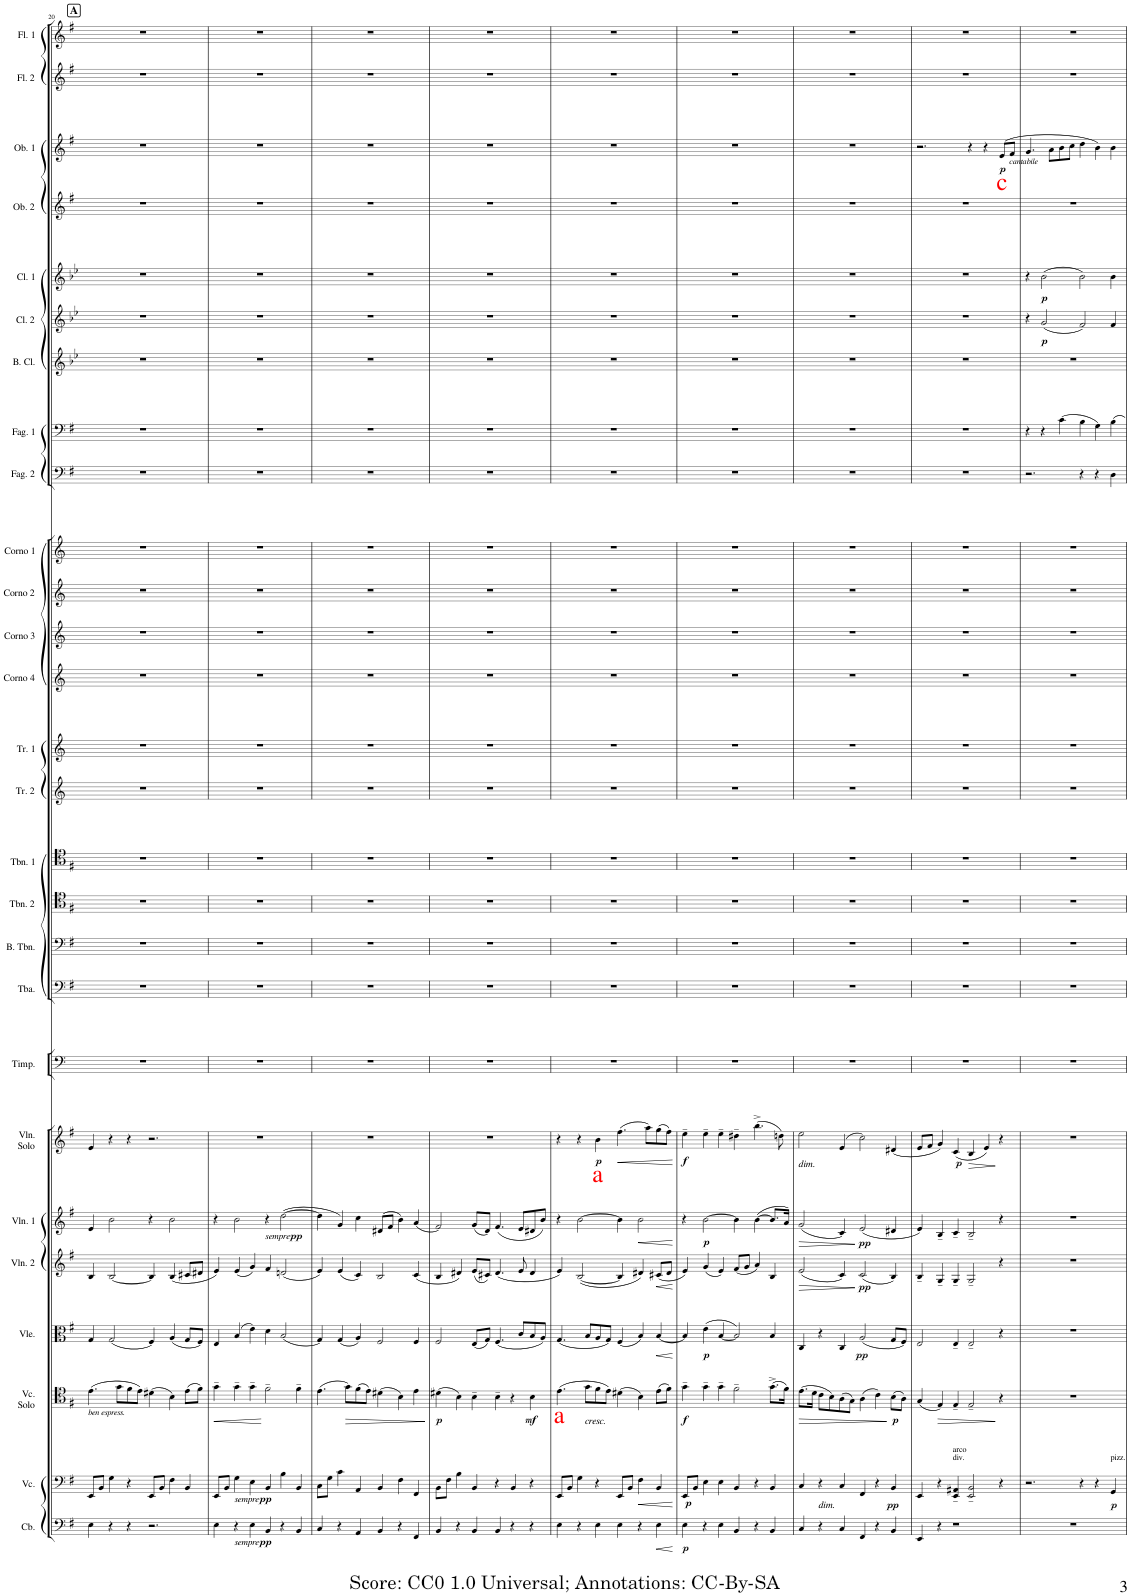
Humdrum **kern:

**kern	**dynam	**kern	**dynam	**kern	**text	**dynam	**kern	**dynam	**kern	**dynam	**kern	**dynam	**kern	**text	**dynam	**kern	**kern	**kern	**kern	**kern	**kern	**kern	**kern	**kern	**kern	**kern	**kern	**kern	**kern	**kern	**dynam	**kern	**dynam	**kern	**kern	**text	**dynam	**kern	**kern
*part27	*part27	*part26	*part26	*part25	*part25	*part25	*part24	*part24	*part23	*part23	*part22	*part22	*part21	*part21	*part21	*part20	*part19	*part18	*part17	*part16	*part15	*part14	*part13	*part12	*part11	*part10	*part9	*part8	*part7	*part6	*part6	*part5	*part5	*part4	*part3	*part3	*part3	*part2	*part1
*staff27	*staff27	*staff26	*staff26	*staff25	*staff25	*staff25	*staff24	*staff24	*staff23	*staff23	*staff22	*staff22	*staff21	*staff21	*staff21	*staff20	*staff19	*staff18	*staff17	*staff16	*staff15	*staff14	*staff13	*staff12	*staff11	*staff10	*staff9	*staff8	*staff7	*staff6	*staff6	*staff5	*staff5	*staff4	*staff3	*staff3	*staff3	*staff2	*staff1
*I"Contrabassi	*	*I"Violoncelli	*	*I"Violoncello Solo	*	*	*I"Viole	*	*I"Violini 2	*	*I"Violini 1	*	*I"Violino Solo	*	*	*I"Timpani	*I"Tuba	*I"Bass Trombone	*I"Trombone Tenore 2	*I"Trombone Tenore 1	*I"Tromba in F 2	*I"Tromba in F 1	*I"Corno in F 4	*I"Corno in F 3	*I"Corno in F 2	*I"Corno in F 1	*I"Fagotto 2	*I"Fagotto 1	*I"Bass Clarinetto in A	*I"Clarinetto in A 2	*	*I"Clarinetto in A 1	*	*I"Oboe 2	*I"Oboe 1	*	*	*I"Flauto 2	*I"Flauto 1
*I'Cb.	*	*I'Vc.	*	*I'Vc. Solo	*	*	*I'Vle.	*	*I'Vln. 2	*	*I'Vln. 1	*	*I'Vln. Solo	*	*	*I'Timp.	*I'Tba.	*I'B. Tbn.	*I'Tbn. 2	*I'Tbn. 1	*I'Tr. 2	*I'Tr. 1	*I'Corno 4	*I'Corno 3	*I'Corno 2	*I'Corno 1	*I'Fag. 2	*I'Fag. 1	*I'B. Cl.	*I'Cl. 2	*	*I'Cl. 1	*	*I'Ob. 2	*I'Ob. 1	*	*	*I'Fl. 2	*I'Fl. 1
!!LO:PB:g=z
*clefF4	*	*clefF4	*	*clefC4	*	*	*clefC3	*	*clefG2	*	*clefG2	*	*clefG2	*	*	*clefF4	*clefF4	*clefF4	*clefC4	*clefC4	*clefG2	*clefG2	*clefG2	*clefG2	*clefG2	*clefG2	*clefF4	*clefF4	*clefG2	*clefG2	*	*clefG2	*	*clefG2	*clefG2	*	*	*clefG2	*clefG2
*Trd7c12	*	*	*	*	*	*	*	*	*	*	*	*	*	*	*	*	*	*	*	*	*Trd-3c-5	*Trd-3c-5	*Trd4c7	*Trd4c7	*Trd4c7	*Trd4c7	*	*	*Trd9c15	*Trd2c3	*	*Trd2c3	*	*	*	*	*	*	*
*k[f#]	*	*k[f#]	*	*k[f#]	*	*	*k[f#]	*	*k[f#]	*	*k[f#]	*	*k[f#]	*	*	*k[]	*k[f#]	*k[f#]	*k[f#]	*k[f#]	*k[]	*k[]	*k[]	*k[]	*k[]	*k[]	*k[f#]	*k[f#]	*k[b-e-]	*k[b-e-]	*	*k[b-e-]	*	*k[f#]	*k[f#]	*	*	*k[f#]	*k[f#]
*M6/4	*	*M6/4	*	*M6/4	*	*	*M6/4	*	*M6/4	*	*M6/4	*	*M6/4	*	*	*M6/4	*M6/4	*M6/4	*M6/4	*M6/4	*M6/4	*M6/4	*M6/4	*M6/4	*M6/4	*M6/4	*M6/4	*M6/4	*M6/4	*M6/4	*	*M6/4	*	*M6/4	*M6/4	*	*	*M6/4	*M6/4
=20	=20	=20	=20	=20	=20	=20	=20	=20	=20	=20	=20	=20	=20	=20	=20	=20	=20	=20	=20	=20	=20	=20	=20	=20	=20	=20	=20	=20	=20	=20	=20	=20	=20	=20	=20	=20	=20	=20	=20
!	!	!	!	!LO:TX:b:i:t=ben espress.	!	!	!	!	!	!	!	!	!	!	!	!	!	!	!	!	!	!	!	!	!	!	!	!	!	!	!	!	!	!	!	!	!	!	!
4E\	.	8EE/L	.	(4.e\	.	.	4G/	.	4B/	.	4e/	.	4e/	.	.	1.r	1.r	1.r	1.r	1.r	1.r	1.r	1.r	1.r	1.r	1.r	1.r	1.r	1.r	1.r	.	1.r	.	1.r	1.r	.	.	1.r	1.r
.	.	8BB/J	.	.	.	.	.	.	.	.	.	.	.	.	.	.	.	.	.	.	.	.	.	.	.	.	.	.	.	.	.	.	.	.	.	.	.	.	.
4r	.	4G\	.	.	.	.	(2G/	.	[2B/	.	2b\	.	4r	.	.	.	.	.	.	.	.	.	.	.	.	.	.	.	.	.	.	.	.	.	.	.	.	.	.
.	.	.	.	8g\L	.	.	.	.	.	.	.	.	.	.	.	.	.	.	.	.	.	.	.	.	.	.	.	.	.	.	.	.	.	.	.	.	.	.	.
4r	.	4r	.	8f#\	.	.	.	.	.	.	.	.	4r	.	.	.	.	.	.	.	.	.	.	.	.	.	.	.	.	.	.	.	.	.	.	.	.	.	.
.	.	.	.	8e\J)	.	.	.	.	.	.	.	.	.	.	.	.	.	.	.	.	.	.	.	.	.	.	.	.	.	.	.	.	.	.	.	.	.	.	.
2.r	.	8EE/L	.	(4d#X\	.	.	4F#/)	.	4B/]	.	4r	.	2.r	.	.	.	.	.	.	.	.	.	.	.	.	.	.	.	.	.	.	.	.	.	.	.	.	.	.
.	.	8BB/J	.	.	.	.	.	.	.	.	.	.	.	.	.	.	.	.	.	.	.	.	.	.	.	.	.	.	.	.	.	.	.	.	.	.	.	.	.
.	.	4F#\	.	4B\)	.	.	(4A/	.	(4B/	.	2b\	.	.	.	.	.	.	.	.	.	.	.	.	.	.	.	.	.	.	.	.	.	.	.	.	.	.	.	.
.	.	4BB/	.	(8e\L	.	.	8G/L	.	8c#X/L	.	.	.	.	.	.	.	.	.	.	.	.	.	.	.	.	.	.	.	.	.	.	.	.	.	.	.	.	.	.
.	.	.	.	8f#\J)	.	.	8F#/J)	.	8d#X/J	.	.	.	.	.	.	.	.	.	.	.	.	.	.	.	.	.	.	.	.	.	.	.	.	.	.	.	.	.	.
=21	=21	=21	=21	=21	=21	=21	=21	=21	=21	=21	=21	=21	=21	=21	=21	=21	=21	=21	=21	=21	=21	=21	=21	=21	=21	=21	=21	=21	=21	=21	=21	=21	=21	=21	=21	=21	=21	=21	=21
!	!	!	!	!	!	!LO:HP:b	!	!	!	!	!	!	!	!	!	!	!	!	!	!	!	!	!	!	!	!	!	!	!	!	!	!	!	!	!	!	!	!	!
4E\	.	8EE/L	.	4g~\	.	<	4E/	.	4e/)	.	4r	.	1.r	.	.	1.r	1.r	1.r	1.r	1.r	1.r	1.r	1.r	1.r	1.r	1.r	1.r	1.r	1.r	1.r	.	1.r	.	1.r	1.r	.	.	1.r	1.r
.	.	8BB/J	.	.	.	.	.	.	.	.	.	.	.	.	.	.	.	.	.	.	.	.	.	.	.	.	.	.	.	.	.	.	.	.	.	.	.	.	.
4r	.	4G\	.	4g~\	.	.	(4B/	.	(4e/	.	2b\	.	.	.	.	.	.	.	.	.	.	.	.	.	.	.	.	.	.	.	.	.	.	.	.	.	.	.	.
!	!LO:DY:b	!	!	!	!	!	!	!	!	!	!	!	!	!	!	!	!	!	!	!	!	!	!	!	!	!	!	!	!	!	!	!	!	!	!	!	!	!	!
!	!LO:DY:n=1:b	!	!LO:DY:b	!	!	!	!	!	!	!	!	!	!	!	!	!	!	!	!	!	!	!	!	!	!	!	!	!	!	!	!	!	!	!	!	!	!	!	!
!	!	!	!LO:DY:n=1:b	!	!	!	!	!	!	!	!	!	!	!	!	!	!	!	!	!	!	!	!	!	!	!	!	!	!	!	!	!	!	!	!	!	!	!	!
4E\	other-dynamics pp	4E\	other-dynamics pp	4g~\	.	.	4e\)	.	4g/)	.	.	.	.	.	.	.	.	.	.	.	.	.	.	.	.	.	.	.	.	.	.	.	.	.	.	.	.	.	.
4BB/	.	4BB/	.	2f#~\	.	[	4d\	.	4f#/	.	4r	.	.	.	.	.	.	.	.	.	.	.	.	.	.	.	.	.	.	.	.	.	.	.	.	.	.	.	.
!	!	!	!	!	!	!	!	!	!	!	!	!LO:DY:b	!	!	!	!	!	!	!	!	!	!	!	!	!	!	!	!	!	!	!	!	!	!	!	!	!	!	!
!	!	!	!	!	!	!	!	!	!	!	!	!LO:DY:n=1:b	!	!	!	!	!	!	!	!	!	!	!	!	!	!	!	!	!	!	!	!	!	!	!	!	!	!	!
4r	.	4B\	.	.	.	.	(2B/	.	(2dn/	.	([2dd\	other-dynamics pp	.	.	.	.	.	.	.	.	.	.	.	.	.	.	.	.	.	.	.	.	.	.	.	.	.	.	.
4BB/	.	4BB/	.	4f#~\	.	.	.	.	.	.	.	.	.	.	.	.	.	.	.	.	.	.	.	.	.	.	.	.	.	.	.	.	.	.	.	.	.	.	.
=22	=22	=22	=22	=22	=22	=22	=22	=22	=22	=22	=22	=22	=22	=22	=22	=22	=22	=22	=22	=22	=22	=22	=22	=22	=22	=22	=22	=22	=22	=22	=22	=22	=22	=22	=22	=22	=22	=22	=22
4C/	.	8C\L	.	(4.e\	.	.	4G/)	.	4e/)	.	4dd\]	.	1.r	.	.	1.r	1.r	1.r	1.r	1.r	1.r	1.r	1.r	1.r	1.r	1.r	1.r	1.r	1.r	1.r	.	1.r	.	1.r	1.r	.	.	1.r	1.r
.	.	8G\J	.	.	.	.	.	.	.	.	.	.	.	.	.	.	.	.	.	.	.	.	.	.	.	.	.	.	.	.	.	.	.	.	.	.	.	.	.
4r	.	4c\	.	.	.	.	(4G/	.	(4e/	.	4g/)	.	.	.	.	.	.	.	.	.	.	.	.	.	.	.	.	.	.	.	.	.	.	.	.	.	.	.	.
!	!	!	!	!	!	!LO:HP:b	!	!	!	!	!	!	!	!	!	!	!	!	!	!	!	!	!	!	!	!	!	!	!	!	!	!	!	!	!	!	!	!	!
.	.	.	.	8g\L)	.	>	.	.	.	.	.	.	.	.	.	.	.	.	.	.	.	.	.	.	.	.	.	.	.	.	.	.	.	.	.	.	.	.	.
4AA/	.	4AA/	.	(8f#\	.	.	4A/)	.	4c/)	.	4cc\	.	.	.	.	.	.	.	.	.	.	.	.	.	.	.	.	.	.	.	.	.	.	.	.	.	.	.	.
.	.	.	.	8e\J)	.	.	.	.	.	.	.	.	.	.	.	.	.	.	.	.	.	.	.	.	.	.	.	.	.	.	.	.	.	.	.	.	.	.	.
4BB/	.	4BB/	.	(4d#X\	.	.	2F#/	.	2B/	.	(8d#X/L	.	.	.	.	.	.	.	.	.	.	.	.	.	.	.	.	.	.	.	.	.	.	.	.	.	.	.	.
.	.	.	.	.	.	.	.	.	.	.	8f#/J	.	.	.	.	.	.	.	.	.	.	.	.	.	.	.	.	.	.	.	.	.	.	.	.	.	.	.	.
4r	.	4F#\	.	4B\)	.	.	.	.	.	.	4b\)	.	.	.	.	.	.	.	.	.	.	.	.	.	.	.	.	.	.	.	.	.	.	.	.	.	.	.	.
4FF#/	.	4FF#/	.	4e\	.	.	4F#/	.	(4c/	.	(4a/	.	.	.	.	.	.	.	.	.	.	.	.	.	.	.	.	.	.	.	.	.	.	.	.	.	.	.	.
.	.	.	.	.	.	]	.	.	.	.	.	.	.	.	.	.	.	.	.	.	.	.	.	.	.	.	.	.	.	.	.	.	.	.	.	.	.	.	.
=23	=23	=23	=23	=23	=23	=23	=23	=23	=23	=23	=23	=23	=23	=23	=23	=23	=23	=23	=23	=23	=23	=23	=23	=23	=23	=23	=23	=23	=23	=23	=23	=23	=23	=23	=23	=23	=23	=23	=23
!	!	!	!	!	!	!LO:DY:b	!	!	!	!	!	!	!	!	!	!	!	!	!	!	!	!	!	!	!	!	!	!	!	!	!	!	!	!	!	!	!	!	!
4BB/	.	8BB\L	.	(4d#X\	.	p	2F#/	.	4B/	.	2f#/)	.	1.r	.	.	1.r	1.r	1.r	1.r	1.r	1.r	1.r	1.r	1.r	1.r	1.r	1.r	1.r	1.r	1.r	.	1.r	.	1.r	1.r	.	.	1.r	1.r
.	.	8F#\J	.	.	.	.	.	.	.	.	.	.	.	.	.	.	.	.	.	.	.	.	.	.	.	.	.	.	.	.	.	.	.	.	.	.	.	.	.
4r	.	4B\	.	4B\)	.	.	.	.	4d#X/)	.	.	.	.	.	.	.	.	.	.	.	.	.	.	.	.	.	.	.	.	.	.	.	.	.	.	.	.	.	.
4BB/	.	4BB/	.	4B~\	.	.	(8E/L	.	(8e/L	.	(8g/L	.	.	.	.	.	.	.	.	.	.	.	.	.	.	.	.	.	.	.	.	.	.	.	.	.	.	.	.
.	.	.	.	.	.	.	8G/J)	.	8c#X/J)	.	8d/J)	.	.	.	.	.	.	.	.	.	.	.	.	.	.	.	.	.	.	.	.	.	.	.	.	.	.	.	.
4BB/	.	4r	.	4B~\	.	.	(4.F#/	.	(4.d#/	.	(4.f#/	.	.	.	.	.	.	.	.	.	.	.	.	.	.	.	.	.	.	.	.	.	.	.	.	.	.	.	.
4r	.	4BB/	.	4r	.	.	.	.	.	.	.	.	.	.	.	.	.	.	.	.	.	.	.	.	.	.	.	.	.	.	.	.	.	.	.	.	.	.	.
.	.	.	.	.	.	.	8c/L	.	8e/	.	8e/L	.	.	.	.	.	.	.	.	.	.	.	.	.	.	.	.	.	.	.	.	.	.	.	.	.	.	.	.
!	!	!	!	!	!	!LO:DY:b	!	!	!	!	!	!	!	!	!	!	!	!	!	!	!	!	!	!	!	!	!	!	!	!	!	!	!	!	!	!	!	!	!
4r	.	4r	.	4B\	.	mf	8B/	.	4d#/	.	8d#X/	.	.	.	.	.	.	.	.	.	.	.	.	.	.	.	.	.	.	.	.	.	.	.	.	.	.	.	.
.	.	.	.	.	.	.	8A/J)	.	.	.	8b/J)	.	.	.	.	.	.	.	.	.	.	.	.	.	.	.	.	.	.	.	.	.	.	.	.	.	.	.	.
=24	=24	=24	=24	=24	=24	=24	=24	=24	=24	=24	=24	=24	=24	=24	=24	=24	=24	=24	=24	=24	=24	=24	=24	=24	=24	=24	=24	=24	=24	=24	=24	=24	=24	=24	=24	=24	=24	=24	=24
!	!	!	!	!	!LO:LY:b:color=#FF0000	!	!	!	!	!	!	!	!	!	!	!	!	!	!	!	!	!	!	!	!	!	!	!	!	!	!	!	!	!	!	!	!	!	!
4E\	.	8EE/L	.	(4.e\	a	.	(4.G/	.	4e/)	.	4r	.	4r	.	.	1.r	1.r	1.r	1.r	1.r	1.r	1.r	1.r	1.r	1.r	1.r	1.r	1.r	1.r	1.r	.	1.r	.	1.r	1.r	.	.	1.r	1.r
.	.	8BB/J	.	.	.	.	.	.	.	.	.	.	.	.	.	.	.	.	.	.	.	.	.	.	.	.	.	.	.	.	.	.	.	.	.	.	.	.	.
4r	.	4G\	.	.	.	.	.	.	([2B/	.	[2b\	.	4r	.	.	.	.	.	.	.	.	.	.	.	.	.	.	.	.	.	.	.	.	.	.	.	.	.	.
!	!	!	!	!LO:TX:b:i:t=cresc.	!	!	!	!	!	!	!	!	!	!	!	!	!	!	!	!	!	!	!	!	!	!	!	!	!	!	!	!	!	!	!	!	!	!	!
.	.	.	.	8g\L	.	.	8B/L	.	.	.	.	.	.	.	.	.	.	.	.	.	.	.	.	.	.	.	.	.	.	.	.	.	.	.	.	.	.	.	.
!	!	!	!	!	!	!	!	!	!	!	!	!	!	!LO:LY:b:color=#FF0000	!LO:DY:b	!	!	!	!	!	!	!	!	!	!	!	!	!	!	!	!	!	!	!	!	!	!	!	!
4E\	.	4r	.	8f#\	.	.	8A/	.	.	.	.	.	4b\	a	p	.	.	.	.	.	.	.	.	.	.	.	.	.	.	.	.	.	.	.	.	.	.	.	.
.	.	.	.	8e\J)	.	.	8G/J)	.	.	.	.	.	.	.	.	.	.	.	.	.	.	.	.	.	.	.	.	.	.	.	.	.	.	.	.	.	.	.	.
!	!	!	!	!	!	!	!	!	!	!	!	!	!	!	!LO:HP:b	!	!	!	!	!	!	!	!	!	!	!	!	!	!	!	!	!	!	!	!	!	!	!	!
4E\	.	8EE/L	.	(4d#X\	.	.	(4F#/	.	4B/]	.	4b\]	.	(4.ff#\	.	<	.	.	.	.	.	.	.	.	.	.	.	.	.	.	.	.	.	.	.	.	.	.	.	.
.	.	8BB/J	.	.	.	.	.	.	.	.	.	.	.	.	.	.	.	.	.	.	.	.	.	.	.	.	.	.	.	.	.	.	.	.	.	.	.	.	.
!	!	!	!LO:HP:b	!	!	!	!	!	!	!	!	!LO:HP:b	!	!	!	!	!	!	!	!	!	!	!	!	!	!	!	!	!	!	!	!	!	!	!	!	!	!	!
4r	.	4F#\	<	4B\)	.	.	4B/)	.	4d#X/)	.	2b\	<	.	.	.	.	.	.	.	.	.	.	.	.	.	.	.	.	.	.	.	.	.	.	.	.	.	.	.
.	.	.	.	.	.	.	.	.	.	.	.	.	8aa\L)	.	.	.	.	.	.	.	.	.	.	.	.	.	.	.	.	.	.	.	.	.	.	.	.	.	.
!	!LO:HP:b	!	!	!	!	!	!	!LO:HP:b	!	!LO:HP:b	!	!	!	!	!	!	!	!	!	!	!	!	!	!	!	!	!	!	!	!	!	!	!	!	!	!	!	!	!
4E\	<	4BB/	.	(8e\L	.	.	[4B/	<	(8c#X/L	<	.	.	(8gg\	.	.	.	.	.	.	.	.	.	.	.	.	.	.	.	.	.	.	.	.	.	.	.	.	.	.
.	.	.	.	8f#\J)	.	.	.	.	8d#/J	.	.	.	8ff#\J)	.	.	.	.	.	.	.	.	.	.	.	.	.	.	.	.	.	.	.	.	.	.	.	.	.	.
.	[	.	[	.	.	.	.	[	.	[	.	[	.	.	[	.	.	.	.	.	.	.	.	.	.	.	.	.	.	.	.	.	.	.	.	.	.	.	.
=25	=25	=25	=25	=25	=25	=25	=25	=25	=25	=25	=25	=25	=25	=25	=25	=25	=25	=25	=25	=25	=25	=25	=25	=25	=25	=25	=25	=25	=25	=25	=25	=25	=25	=25	=25	=25	=25	=25	=25
!	!LO:DY:b	!	!LO:DY:b	!	!	!LO:DY:b	!	!	!	!	!	!	!	!	!LO:DY:b	!	!	!	!	!	!	!	!	!	!	!	!	!	!	!	!	!	!	!	!	!	!	!	!
4E\	p	8EE/L	p	4g~\	.	f	4B/]	.	4e/)	.	4r	.	4ee~\	.	f	1.r	1.r	1.r	1.r	1.r	1.r	1.r	1.r	1.r	1.r	1.r	1.r	1.r	1.r	1.r	.	1.r	.	1.r	1.r	.	.	1.r	1.r
.	.	8BB/J	.	.	.	.	.	.	.	.	.	.	.	.	.	.	.	.	.	.	.	.	.	.	.	.	.	.	.	.	.	.	.	.	.	.	.	.	.
!	!	!	!	!	!	!	!	!LO:DY:b	!	!	!	!LO:DY:b	!	!	!	!	!	!	!	!	!	!	!	!	!	!	!	!	!	!	!	!	!	!	!	!	!	!	!
4r	.	4E\	.	4g~\	.	.	(4e\	p	(4g/	.	[2b\	p	4ee~\	.	.	.	.	.	.	.	.	.	.	.	.	.	.	.	.	.	.	.	.	.	.	.	.	.	.
4E\	.	4E\	.	4g~\	.	.	[4B/	.	4e/)	.	.	.	4ee~\	.	.	.	.	.	.	.	.	.	.	.	.	.	.	.	.	.	.	.	.	.	.	.	.	.	.
4BB/	.	4BB/	.	2f#~\	.	.	2B/])	.	(8f#/L	.	4b\]	.	4dd#X~\	.	.	.	.	.	.	.	.	.	.	.	.	.	.	.	.	.	.	.	.	.	.	.	.	.	.
.	.	.	.	.	.	.	.	.	8g/J	.	.	.	.	.	.	.	.	.	.	.	.	.	.	.	.	.	.	.	.	.	.	.	.	.	.	.	.	.	.
4r	.	4r	.	.	.	.	.	.	4a/)	.	([4b\	.	(4.bb^\	.	.	.	.	.	.	.	.	.	.	.	.	.	.	.	.	.	.	.	.	.	.	.	.	.	.
4BB/	.	4BB/	.	(8.g^\L	.	.	4B/	.	4B/	.	8.b/L]	.	.	.	.	.	.	.	.	.	.	.	.	.	.	.	.	.	.	.	.	.	.	.	.	.	.	.	.
.	.	.	.	.	.	.	.	.	.	.	.	.	8ddn\)	.	.	.	.	.	.	.	.	.	.	.	.	.	.	.	.	.	.	.	.	.	.	.	.	.	.
.	.	.	.	16f#\Jk)	.	.	.	.	.	.	16a/Jk)	.	.	.	.	.	.	.	.	.	.	.	.	.	.	.	.	.	.	.	.	.	.	.	.	.	.	.	.
=26	=26	=26	=26	=26	=26	=26	=26	=26	=26	=26	=26	=26	=26	=26	=26	=26	=26	=26	=26	=26	=26	=26	=26	=26	=26	=26	=26	=26	=26	=26	=26	=26	=26	=26	=26	=26	=26	=26	=26
!	!	!	!	!	!	!	!	!	!	!	!	!	!LO:TX:b:i:t=dim.	!	!	!	!	!	!	!	!	!	!	!	!	!	!	!	!	!	!	!	!	!	!	!	!	!	!
!	!	!	!	!	!	!LO:HP:b	!	!	!	!LO:HP:b	!	!LO:HP:b	!	!	!	!	!	!	!	!	!	!	!	!	!	!	!	!	!	!	!	!	!	!	!	!	!	!	!
4C/	.	4C/	.	(8.e\L	.	>	4C/	.	(2e/	>	(2g/	>	2ee\	.	.	1.r	1.r	1.r	1.r	1.r	1.r	1.r	1.r	1.r	1.r	1.r	1.r	1.r	1.r	1.r	.	1.r	.	1.r	1.r	.	.	1.r	1.r
.	.	.	.	16d\Jk	.	.	.	.	.	.	.	.	.	.	.	.	.	.	.	.	.	.	.	.	.	.	.	.	.	.	.	.	.	.	.	.	.	.	.
!	!	!LO:TX:b:i:t=dim.	!	!	!	!	!	!	!	!	!	!	!	!	!	!	!	!	!	!	!	!	!	!	!	!	!	!	!	!	!	!	!	!	!	!	!	!	!
4r	.	4r	.	8c\L	.	.	4r	.	.	.	.	.	.	.	.	.	.	.	.	.	.	.	.	.	.	.	.	.	.	.	.	.	.	.	.	.	.	.	.
.	.	.	.	8B\)	.	.	.	.	.	.	.	.	.	.	.	.	.	.	.	.	.	.	.	.	.	.	.	.	.	.	.	.	.	.	.	.	.	.	.
4C/	.	4C/	.	(8A\	.	.	4C/	.	4c/)	.	4c/)	.	(4e/	.	.	.	.	.	.	.	.	.	.	.	.	.	.	.	.	.	.	.	.	.	.	.	.	.	.
.	.	.	.	8G\J)	.	.	.	.	.	.	.	.	.	.	.	.	.	.	.	.	.	.	.	.	.	.	.	.	.	.	.	.	.	.	.	.	.	.	.
!	!	!	!	!	!	!	!	!LO:DY:b	!	!LO:DY:n=1:b	!	!LO:DY:n=1:b	!	!	!	!	!	!	!	!	!	!	!	!	!	!	!	!	!	!	!	!	!	!	!	!	!	!	!
4FF#/	.	4FF#/	.	(4A\	.	.	(2A/	pp	(2c/	] pp	(2e/	] pp	2cc\)	.	.	.	.	.	.	.	.	.	.	.	.	.	.	.	.	.	.	.	.	.	.	.	.	.	.
4r	.	4r	.	4c\)	.	.	.	.	.	.	.	.	.	.	.	.	.	.	.	.	.	.	.	.	.	.	.	.	.	.	.	.	.	.	.	.	.	.	.
!	!	!	!LO:DY:b	!	!	!LO:DY:n=1:b	!	!	!	!	!	!	!	!	!	!	!	!	!	!	!	!	!	!	!	!	!	!	!	!	!	!	!	!	!	!	!	!	!
4BB/	.	4BB/	pp	(8B\L	.	] p	8G/L	.	4B/)	.	4d#X/	.	(4d#X/	.	.	.	.	.	.	.	.	.	.	.	.	.	.	.	.	.	.	.	.	.	.	.	.	.	.
.	.	.	.	8A\J)	.	.	8F#/J)	.	.	.	.	.	.	.	.	.	.	.	.	.	.	.	.	.	.	.	.	.	.	.	.	.	.	.	.	.	.	.	.
=27	=27	=27	=27	=27	=27	=27	=27	=27	=27	=27	=27	=27	=27	=27	=27	=27	=27	=27	=27	=27	=27	=27	=27	=27	=27	=27	=27	=27	=27	=27	=27	=27	=27	=27	=27	=27	=27	=27	=27
4EE/	.	4EE/	.	(4G/	.	.	2E/	.	4B~/	.	4e/)	.	8e/L	.	.	1.r	1.r	1.r	1.r	1.r	1.r	1.r	1.r	1.r	1.r	1.r	1.r	1.r	1.r	1.r	.	1.r	.	1.r	2.r	.	.	1.r	1.r
.	.	.	.	.	.	.	.	.	.	.	.	.	8f#/J	.	.	.	.	.	.	.	.	.	.	.	.	.	.	.	.	.	.	.	.	.	.	.	.	.	.
!	!	!	!	!	!	!LO:HP:b	!	!	!	!	!	!	!	!	!	!	!	!	!	!	!	!	!	!	!	!	!	!	!	!	!	!	!	!	!	!	!	!	!
4r	.	4r	.	4E/)	.	>	.	.	4G~/	.	4B~/	.	4g/)	.	.	.	.	.	.	.	.	.	.	.	.	.	.	.	.	.	.	.	.	.	.	.	.	.	.
!	!	!LO:TX:a:t=div.	!	!	!	!	!	!	!	!	!	!	!	!	!	!	!	!	!	!	!	!	!	!	!	!	!	!	!	!	!	!	!	!	!	!	!	!	!
!	!	!LO:TX:a:t=arco	!	!	!	!	!	!	!	!	!	!	!	!	!	!	!	!	!	!	!	!	!	!	!	!	!	!	!	!	!	!	!	!	!	!	!	!	!
!	!	!	!	!	!	!	!	!	!	!	!	!	!	!	!LO:DY:b	!	!	!	!	!	!	!	!	!	!	!	!	!	!	!	!	!	!	!	!	!	!	!	!
1r	.	4EE/~ 4AA#X/~	.	4E~/	.	.	4E~/	.	4G~/	.	4c~/	.	(4c/	.	p	.	.	.	.	.	.	.	.	.	.	.	.	.	.	.	.	.	.	.	.	.	.	.	.
!	!	!	!	!	!	!	!	!	!	!	!	!	!	!	!LO:HP:b	!	!	!	!	!	!	!	!	!	!	!	!	!	!	!	!	!	!	!	!	!	!	!	!
.	.	2EE/~ 2BB/~	.	2E~/	.	.	2E~/	.	2G~/	.	2B~/	.	4B/	.	>	.	.	.	.	.	.	.	.	.	.	.	.	.	.	.	.	.	.	.	4r	.	.	.	.
.	.	.	.	.	.	.	.	.	.	.	.	.	4e/)	.	.	.	.	.	.	.	.	.	.	.	.	.	.	.	.	.	.	.	.	.	4r	.	.	.	.
!	!	!	!	!	!	!	!	!	!	!	!	!	!	!	!	!	!	!	!	!	!	!	!	!	!	!	!	!	!	!	!	!	!	!	!	!LO:LY:b:color=#FF0000	!LO:DY:b	!	!
.	.	4r	.	4r	.	]	4r	.	4r	.	4r	.	4r	.	]	.	.	.	.	.	.	.	.	.	.	.	.	.	.	.	.	.	.	.	(8e/L	c	p	.	.
!	!	!	!	!	!	!	!	!	!	!	!	!	!	!	!	!	!	!	!	!	!	!	!	!	!	!	!	!	!	!	!	!	!	!	!LO:TX:b:i:t=cantabile	!	!	!	!
.	.	.	.	.	.	.	.	.	.	.	.	.	.	.	.	.	.	.	.	.	.	.	.	.	.	.	.	.	.	.	.	.	.	.	8f#/J	.	.	.	.
=28	=28	=28	=28	=28	=28	=28	=28	=28	=28	=28	=28	=28	=28	=28	=28	=28	=28	=28	=28	=28	=28	=28	=28	=28	=28	=28	=28	=28	=28	=28	=28	=28	=28	=28	=28	=28	=28	=28	=28
1.r	.	2.r	.	1.r	.	.	1.r	.	1.r	.	1.r	.	1.r	.	.	1.r	1.r	1.r	1.r	1.r	1.r	1.r	1.r	1.r	1.r	1.r	2.r	4r	1.r	4r	.	4r	.	1.r	4.g/	.	.	1.r	1.r
!	!	!	!	!	!	!	!	!	!	!	!	!	!	!	!	!	!	!	!	!	!	!	!	!	!	!	!	!	!	!	!LO:DY:b	!	!LO:DY:b	!	!	!	!	!	!
.	.	.	.	.	.	.	.	.	.	.	.	.	.	.	.	.	.	.	.	.	.	.	.	.	.	.	.	4r	.	(2g/	p	(2b-\	p	.	.	.	.	.	.
.	.	.	.	.	.	.	.	.	.	.	.	.	.	.	.	.	.	.	.	.	.	.	.	.	.	.	.	.	.	.	.	.	.	.	8a\L	.	.	.	.
.	.	.	.	.	.	.	.	.	.	.	.	.	.	.	.	.	.	.	.	.	.	.	.	.	.	.	.	(4c\	.	.	.	.	.	.	8b\	.	.	.	.
.	.	.	.	.	.	.	.	.	.	.	.	.	.	.	.	.	.	.	.	.	.	.	.	.	.	.	.	.	.	.	.	.	.	.	8cc\J	.	.	.	.
.	.	4r	.	.	.	.	.	.	.	.	.	.	.	.	.	.	.	.	.	.	.	.	.	.	.	.	4r	4B\	.	2f/)	.	2b-\)	.	.	4dd\	.	.	.	.
.	.	4r	.	.	.	.	.	.	.	.	.	.	.	.	.	.	.	.	.	.	.	.	.	.	.	.	4r	4G\)	.	.	.	.	.	.	4b\)	.	.	.	.
!	!	!LO:TX:a:t=pizz.	!	!	!	!	!	!	!	!	!	!	!	!	!	!	!	!	!	!	!	!	!	!	!	!	!	!	!	!	!	!	!	!	!	!	!	!	!
!	!	!	!LO:DY:b	!	!	!	!	!	!	!	!	!	!	!	!	!	!	!	!	!	!	!	!	!	!	!	!	!	!	!	!	!	!	!	!	!	!	!	!
.	.	4GG/	p	.	.	.	.	.	.	.	.	.	.	.	.	.	.	.	.	.	.	.	.	.	.	.	4D\	4B\	.	4f/	.	4b-\	.	.	4b\	.	.	.	.
=	=	=	=	=	=	=	=	=	=	=	=	=	=	=	=	=	=	=	=	=	=	=	=	=	=	=	=	=	=	=	=	=	=	=	=	=	=	=	=
*-	*-	*-	*-	*-	*-	*-	*-	*-	*-	*-	*-	*-	*-	*-	*-	*-	*-	*-	*-	*-	*-	*-	*-	*-	*-	*-	*-	*-	*-	*-	*-	*-	*-	*-	*-	*-	*-	*-	*-
